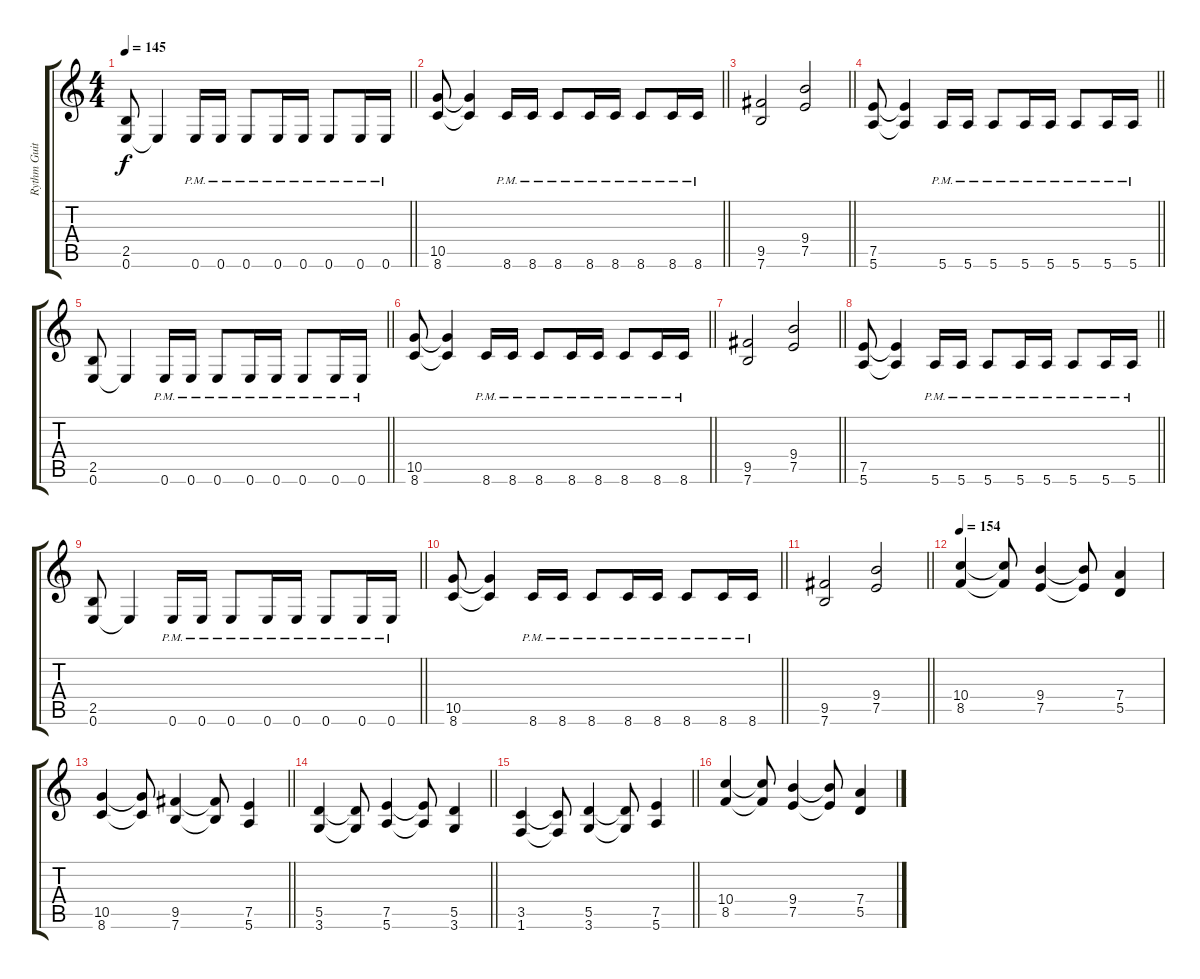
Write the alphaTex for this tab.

\track ("Rythm Guitar in Solo" "Rythm Guit") {instrument distortionguitar}
\staff {score tabs}
\tuning (E4 B3 G3 D3 A2 E2) {hide}
\ts (4 4)
\tempo 145
\clef g2
\barLineRight lightlight
\ks c
(2.5 0.6).8{dy f} 0.6{t}.4 0.6{pm}.16 0.6{pm}.16 0.6{pm}.8 0.6{pm}.16 0.6{pm}.16 0.6{pm}.8 0.6{pm}.16 0.6{pm}.16 |
\barLineRight lightlight
(10.5 8.6).8 (10.5{t} 8.6{t}).4 8.6{pm}.16 8.6{pm}.16 8.6{pm}.8 8.6{pm}.16 8.6{pm}.16 8.6{pm}.8 8.6{pm}.16 8.6{pm}.16 |
\barLineRight lightlight
(9.5 7.6).2 (9.4 7.5).2 |
\barLineRight lightlight
(7.5 5.6).8 (7.5{t} 5.6{t}).4 5.6{pm}.16 5.6{pm}.16 5.6{pm}.8 5.6{pm}.16 5.6{pm}.16 5.6{pm}.8 5.6{pm}.16 5.6{pm}.16 |
\barLineRight lightlight
(2.5 0.6).8 0.6{t}.4 0.6{pm}.16 0.6{pm}.16 0.6{pm}.8 0.6{pm}.16 0.6{pm}.16 0.6{pm}.8 0.6{pm}.16 0.6{pm}.16 |
\barLineRight lightlight
(10.5 8.6).8 (10.5{t} 8.6{t}).4 8.6{pm}.16 8.6{pm}.16 8.6{pm}.8 8.6{pm}.16 8.6{pm}.16 8.6{pm}.8 8.6{pm}.16 8.6{pm}.16 |
\barLineRight lightlight
(9.5 7.6).2 (9.4 7.5).2 |
\barLineRight lightlight
(7.5 5.6).8 (7.5{t} 5.6{t}).4 5.6{pm}.16 5.6{pm}.16 5.6{pm}.8 5.6{pm}.16 5.6{pm}.16 5.6{pm}.8 5.6{pm}.16 5.6{pm}.16 |
\barLineRight lightlight
(2.5 0.6).8 0.6{t}.4 0.6{pm}.16 0.6{pm}.16 0.6{pm}.8 0.6{pm}.16 0.6{pm}.16 0.6{pm}.8 0.6{pm}.16 0.6{pm}.16 |
\barLineRight lightlight
(10.5 8.6).8 (10.5{t} 8.6{t}).4 8.6{pm}.16 8.6{pm}.16 8.6{pm}.8 8.6{pm}.16 8.6{pm}.16 8.6{pm}.8 8.6{pm}.16 8.6{pm}.16 |
\barLineRight lightlight
(9.5 7.6).2 (9.4 7.5).2 |
\tempo 154
(10.4 8.5).4 (10.4{t} 8.5{t}).8 (9.4 7.5).4 (9.4{t} 7.5{t}).8 (7.4 5.5).4 |
\barLineRight lightlight
(10.5 8.6).4 (10.5{t} 8.6{t}).8 (9.5 7.6).4 (9.5{t} 7.6{t}).8 (7.5 5.6).4 |
\barLineRight lightlight
(5.5 3.6).4 (5.5{t} 3.6{t}).8 (7.5 5.6).4 (7.5{t} 5.6{t}).8 (5.5 3.6).4 |
\barLineRight lightlight
(3.5 1.6).4 (3.5{t} 1.6{t}).8 (5.5 3.6).4 (5.5{t} 3.6{t}).8 (7.5 5.6).4 |
(10.4 8.5).4 (10.4{t} 8.5{t}).8 (9.4 7.5).4 (9.4{t} 7.5{t}).8 (7.4 5.5).4
